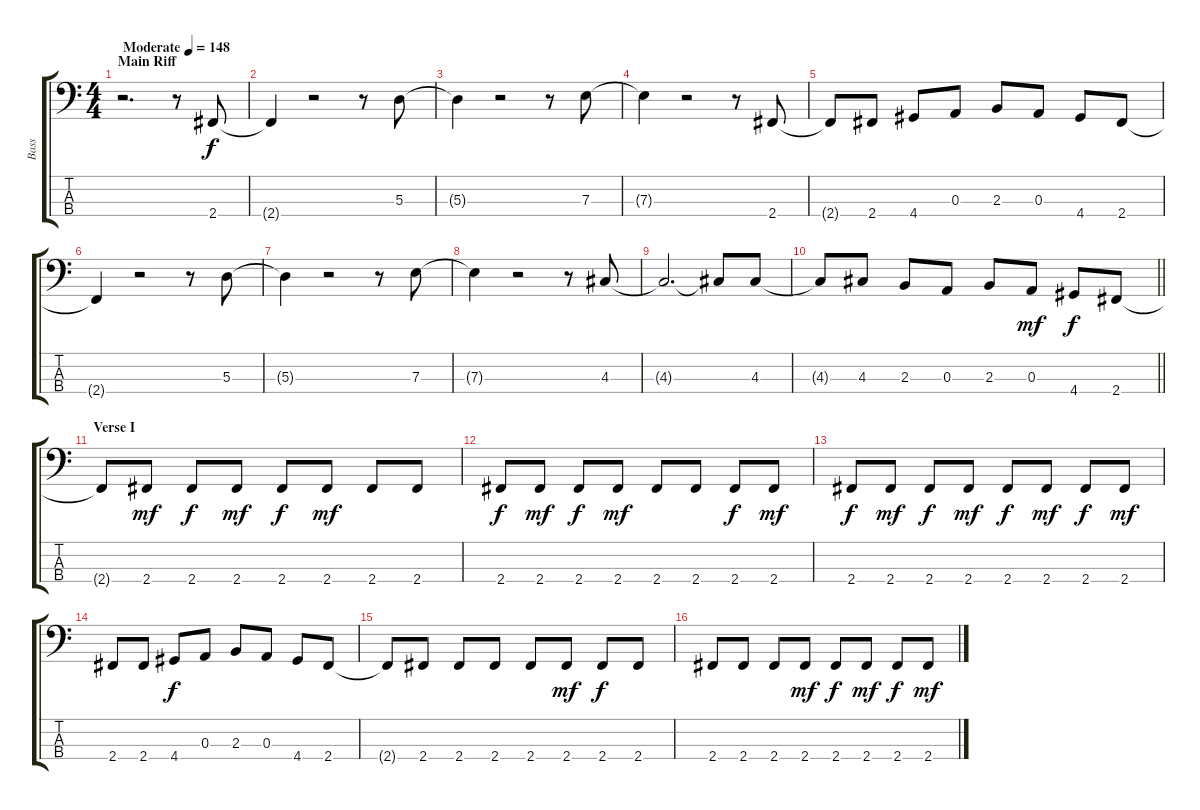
\track ("Bass" "Bass") {instrument electricbasspick}
\staff {score tabs}
\tuning (G2 D2 A1 E1) {hide}
\ts (4 4)
\section ("" "Main Riff")
\tempo (148 "Moderate")
\clef f4
\ks c
r.2{d dy f instrument electricbasspick} r.8 2.4.8 |
2.4{t}.4 r.2 r.8 5.3.8 |
5.3{t}.4 r.2 r.8 7.3.8 |
7.3{t}.4 r.2 r.8 2.4.8 |
2.4{t}.8 2.4.8 4.4.8 0.3.8 2.3.8 0.3.8 4.4.8 2.4.8 |
2.4{t}.4 r.2 r.8 5.3.8 |
5.3{t}.4 r.2 r.8 7.3.8 |
7.3{t}.4 r.2 r.8 4.3.8 |
4.3{t}.2{d} 4.3{t}.8 4.3.8 |
\barLineRight lightlight
4.3{t}.8 4.3.8 2.3.8 0.3.8 2.3.8 0.3.8{dy mf} 4.4.8{dy f} 2.4.8 |
\section ("" "Verse I")
2.4{t}.8 2.4.8{dy mf} 2.4.8{dy f} 2.4.8{dy mf} 2.4.8{dy f} 2.4.8{dy mf} 2.4.8 2.4.8 |
2.4.8{dy f} 2.4.8{dy mf} 2.4.8{dy f} 2.4.8{dy mf} 2.4.8 2.4.8 2.4.8{dy f} 2.4.8{dy mf} |
2.4.8{dy f} 2.4.8{dy mf} 2.4.8{dy f} 2.4.8{dy mf} 2.4.8{dy f} 2.4.8{dy mf} 2.4.8{dy f} 2.4.8{dy mf} |
2.4.8 2.4.8 4.4.8{dy f} 0.3.8 2.3.8 0.3.8 4.4.8 2.4.8 |
2.4{t}.8 2.4.8 2.4.8 2.4.8 2.4.8 2.4.8{dy mf} 2.4.8{dy f} 2.4.8 |
2.4.8 2.4.8 2.4.8 2.4.8{dy mf} 2.4.8{dy f} 2.4.8{dy mf} 2.4.8{dy f} 2.4.8{dy mf}
